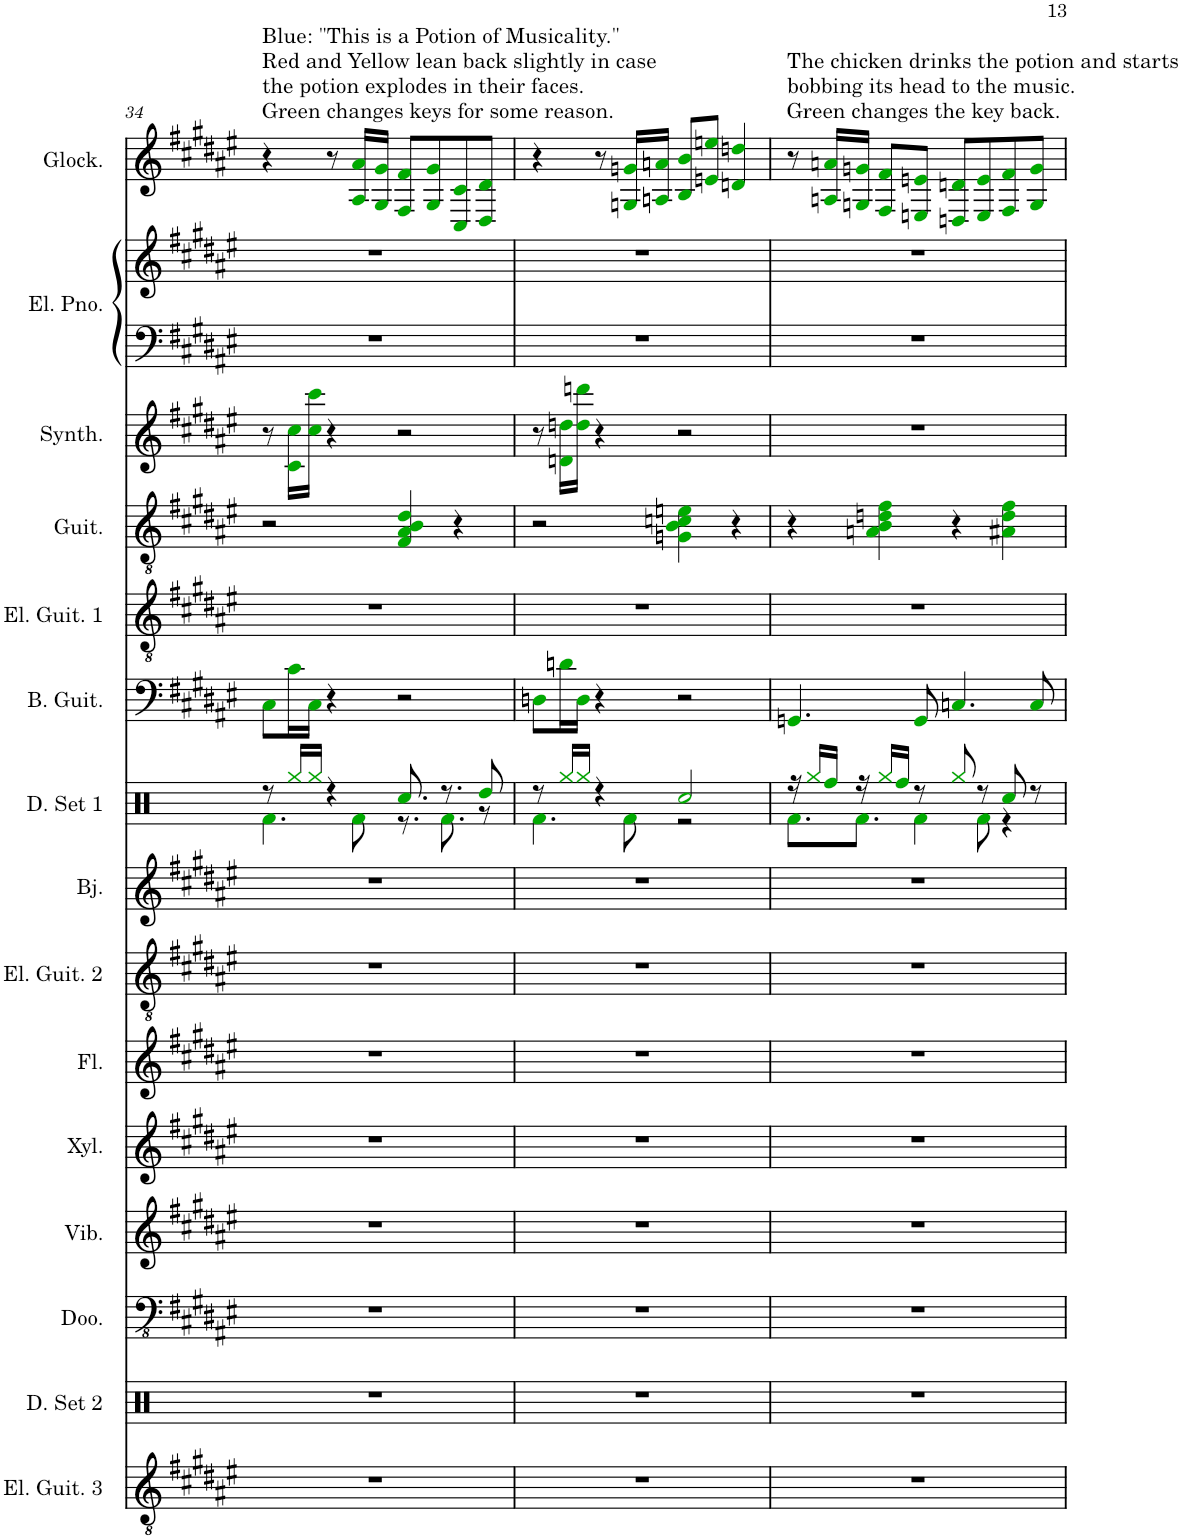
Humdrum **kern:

**kern	**kern	**kern	**kern	**kern	**kern	**kern	**kern	**kern	**kern	**kern	**kern	**kern	**kern	**kern	**kern
*part15	*part14	*part13	*part12	*part11	*part10	*part9	*part8	*part7	*part6	*part5	*part4	*part3	*part2	*part2	*part1
*staff16	*staff15	*staff14	*staff13	*staff12	*staff11	*staff10	*staff9	*staff8	*staff7	*staff6	*staff5	*staff4	*staff3	*staff2	*staff1
*I"Electric Guitar 3	*I"Drumset 2	*I"Didgeridoo	*I"Vibraphone	*I"Xylophone	*I"Flute	*I"Electric Guitar 2	*I"Banjo	*I"Drumset 1	*I"Bass Guitar	*I"Electric Guitar 1	*I"Guitar	*I"Square Synthesizer	*I"Electric Piano	*	*I"Glockenspiel
*I'El. Guit. 3	*I'D. Set 2	*I'Doo.	*I'Vib.	*I'Xyl.	*I'Fl.	*I'El. Guit. 2	*I'Bj.	*I'D. Set 1	*I'B. Guit.	*I'El. Guit. 1	*I'Guit.	*I'Synth.	*I'El. Pno.	*	*I'Glock.
!!LO:PB:g=z
*clefGv2	*clefX	*clefFv4	*clefG2	*clefG2	*clefG2	*clefGv2	*clefG2	*clefX	*clefF4	*clefGv2	*clefGv2	*clefG2	*clefF4	*clefG2	*clefG2
*	*	*	*	*Trd-7c-12	*	*	*	*	*Trd7c12	*	*	*	*	*	*Trd-14c-24
*k[f#c#g#d#a#e#]	*k[]	*k[f#c#g#d#a#e#]	*k[f#c#g#d#a#e#]	*k[f#c#g#d#a#e#]	*k[f#c#g#d#a#e#]	*k[f#c#g#d#a#e#]	*k[f#c#g#d#a#e#]	*k[]	*k[f#c#g#d#a#e#]	*k[f#c#g#d#a#e#]	*k[f#c#g#d#a#e#]	*k[f#c#g#d#a#e#]	*k[f#c#g#d#a#e#]	*k[f#c#g#d#a#e#]	*k[f#c#g#d#a#e#]
*M4/4	*M4/4	*M4/4	*M4/4	*M4/4	*M4/4	*M4/4	*M4/4	*M4/4	*M4/4	*M4/4	*M4/4	*M4/4	*M4/4	*M4/4	*M4/4
=34	=34	=34	=34	=34	=34	=34	=34	=34	=34	=34	=34	=34	=34	=34	=34
*	*	*	*	*	*	*	*	*^	*	*	*	*	*	*	*
!	!	!	!	!	!	!	!	!	!	!	!	!	!	!	!	!LO:TX:a:t=Blue&colon; "This is a Potion of Musicality."
!	!	!	!	!	!	!	!	!	!	!	!	!	!	!	!	!LO:TX:a:t=Red and Yellow lean back slightly in case
!	!	!	!	!	!	!	!	!	!	!	!	!	!	!	!	!LO:TX:a:t=the potion explodes in their faces.
!	!	!	!	!	!	!	!	!	!	!	!	!	!	!	!	!LO:TX:a:t=Green changes keys for some reason.
1r	1r	1r	1r	1r	1r	1r	1r	8r	4.Rfi\	8C#i\L	1r	2r	8r	1r	1r	4r
.	.	.	.	.	.	.	.	16Rggi/LL	.	16c#i\L	.	.	16c#i\ 16cc#i\LL	.	.	.
.	.	.	.	.	.	.	.	16Rggi/JJ	.	16C#i\JJ	.	.	16cc#i\ 16ccc#i\JJ	.	.	.
.	.	.	.	.	.	.	.	4r	.	4r	.	.	4r	.	.	8r
.	.	.	.	.	.	.	.	.	8Rfi\	.	.	.	.	.	.	16A#i/ 16a#i/LL
.	.	.	.	.	.	.	.	.	.	.	.	.	.	.	.	16G#i/ 16g#i/JJ
.	.	.	.	.	.	.	.	8.Rcci/	8.r	2r	.	4F#i/ 4A#i/ 4Bi/ 4d#i/	2r	.	.	8F#i/ 8f#i/L
.	.	.	.	.	.	.	.	.	.	.	.	.	.	.	.	8G#i/ 8g#i/
.	.	.	.	.	.	.	.	8.r	8.Rfi\	.	.	.	.	.	.	.
.	.	.	.	.	.	.	.	.	.	.	.	4r	.	.	.	8C#i/ 8c#i/
.	.	.	.	.	.	.	.	8Rddi/	8r	.	.	.	.	.	.	8D#i/ 8d#i/J
=35	=35	=35	=35	=35	=35	=35	=35	=35	=35	=35	=35	=35	=35	=35	=35	=35
1r	1r	1r	1r	1r	1r	1r	1r	8r	4.Rfi\	8Dni\L	1r	2r	8r	1r	1r	4r
.	.	.	.	.	.	.	.	16Rggi/LL	.	16dni\L	.	.	16dni\ 16ddni\LL	.	.	.
.	.	.	.	.	.	.	.	16Rggi/JJ	.	16Di\JJ	.	.	16ddi\ 16dddni\JJ	.	.	.
.	.	.	.	.	.	.	.	4r	.	4r	.	.	4r	.	.	8r
.	.	.	.	.	.	.	.	.	8Rfi\	.	.	.	.	.	.	16Gni/ 16gni/LL
.	.	.	.	.	.	.	.	.	.	.	.	.	.	.	.	16Ani/ 16ani/JJ
.	.	.	.	.	.	.	.	2Rcci/	2r	2r	.	4Gni\ 4Bi\ 4cni\ 4eni\	2r	.	.	8Bi/ 8bi/L
.	.	.	.	.	.	.	.	.	.	.	.	.	.	.	.	8eni/ 8eeni/J
.	.	.	.	.	.	.	.	.	.	.	.	4r	.	.	.	4dni/ 4ddni/
=36	=36	=36	=36	=36	=36	=36	=36	=36	=36	=36	=36	=36	=36	=36	=36	=36
!	!	!	!	!	!	!	!	!	!	!	!	!	!	!	!	!LO:TX:a:t=The chicken drinks the potion and starts
!	!	!	!	!	!	!	!	!	!	!	!	!	!	!	!	!LO:TX:a:t=bobbing its head to the music.
!	!	!	!	!	!	!	!	!	!	!	!	!	!	!	!	!LO:TX:a:t=Green changes the key back.
1r	1r	1r	1r	1r	1r	1r	1r	16r	8.Rfi\L	4.GGni/	1r	4r	1r	1r	1r	8r
.	.	.	.	.	.	.	.	16Rggi/LL	.	.	.	.	.	.	.	.
.	.	.	.	.	.	.	.	16Rffi/JJ	.	.	.	.	.	.	.	16Ani/ 16ani/LL
.	.	.	.	.	.	.	.	16r	8.Rfi\J	.	.	.	.	.	.	16Gni/ 16gni/JJ
.	.	.	.	.	.	.	.	16Rggi/LL	.	.	.	4Ani\ 4Bi\ 4dni\ 4f#i\	.	.	.	8F#i/ 8f#i/L
.	.	.	.	.	.	.	.	16Rffi/JJ	.	.	.	.	.	.	.	.
.	.	.	.	.	.	.	.	8r	4Rfi\	8GGi/	.	.	.	.	.	8Eni/ 8eni/J
.	.	.	.	.	.	.	.	8Rggi/	.	4.Cni/	.	4r	.	.	.	8Dni/ 8dni/L
.	.	.	.	.	.	.	.	8r	8Rfi\	.	.	.	.	.	.	8Ei/ 8ei/
.	.	.	.	.	.	.	.	8Rcci/	4r	.	.	4A#Xi\ 4di\ 4f#i\	.	.	.	8F#i/ 8f#i/
.	.	.	.	.	.	.	.	8r	.	8Ci/	.	.	.	.	.	8Gi/ 8gi/J
*	*	*	*	*	*	*	*	*v	*v	*	*	*	*	*	*	*
=	=	=	=	=	=	=	=	=	=	=	=	=	=	=	=
*-	*-	*-	*-	*-	*-	*-	*-	*-	*-	*-	*-	*-	*-	*-	*-
